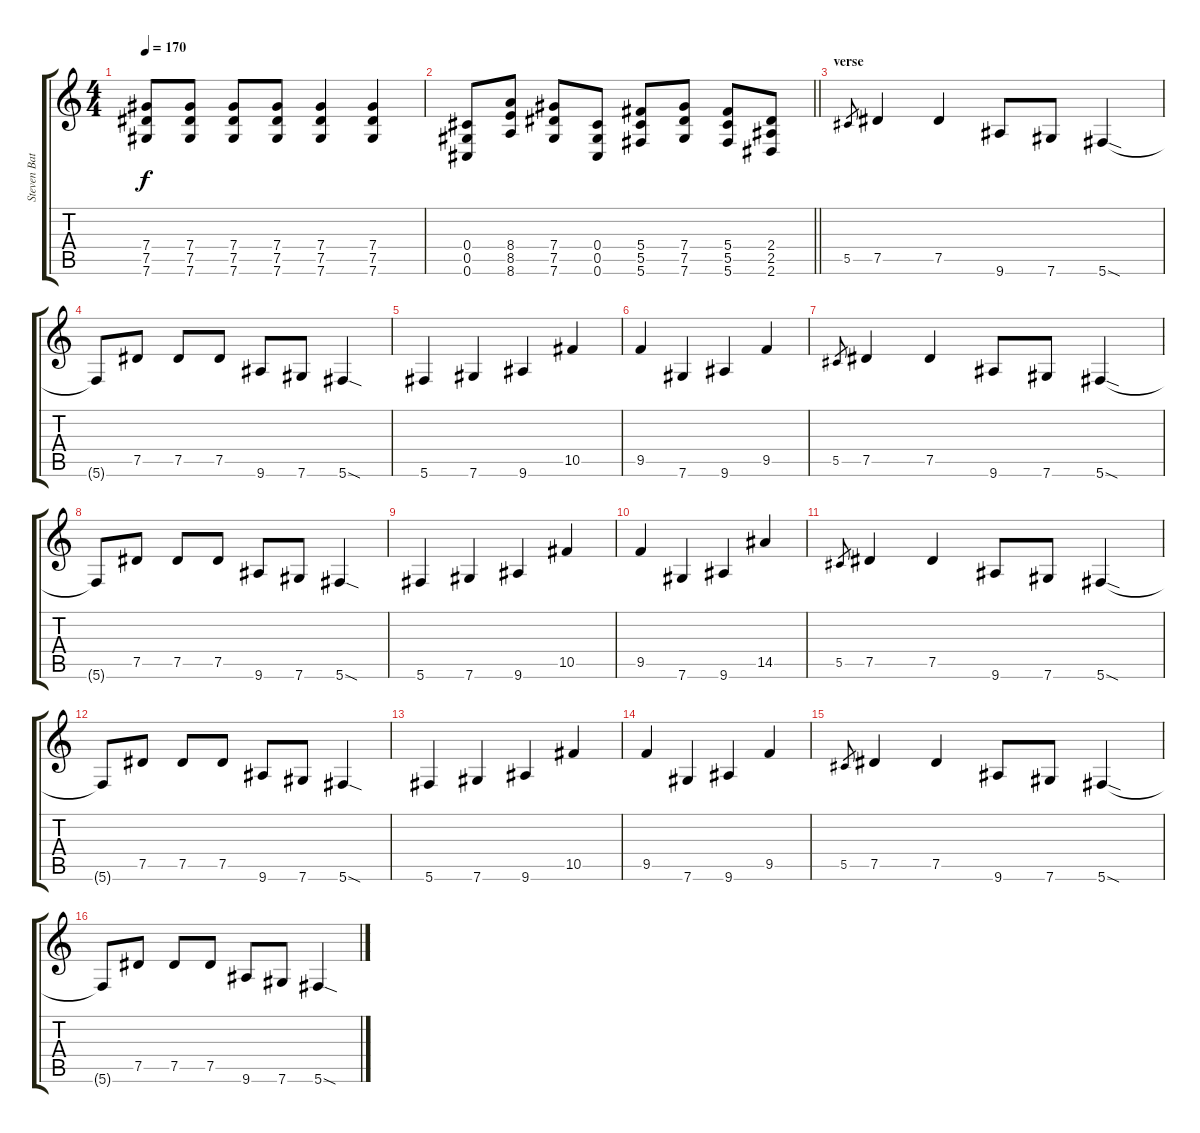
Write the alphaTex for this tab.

\track ("Steven Battelle (Rythm)" "Steven Bat") {instrument distortionguitar}
\staff {score tabs}
\tuning (Eb4 Bb3 Gb3 Db3 Ab2 Db2) {hide}
\ts (4 4)
\tempo 170
\clef g2
\ks c
(7.4 7.5 7.6).8{dy f} (7.4 7.5 7.6).8 (7.4 7.5 7.6).8 (7.4 7.5 7.6).8 (7.4 7.5 7.6).4 (7.4 7.5 7.6).4 |
\barLineRight lightlight
(0.4 0.5 0.6).8 (8.4 8.5 8.6).8 (7.4 7.5 7.6).8 (0.4 0.5 0.6).8 (5.4 5.5 5.6).8 (7.4 7.5 7.6).8 (5.4 5.5 5.6).8 (2.4 2.5 2.6).8 |
\section ("" "verse")
5.5.8{gr} 7.5.4 7.5.4 9.6.8 7.6.8 5.6{sod}.4 |
5.6{t}.8 7.5.8 7.5.8 7.5.8 9.6.8 7.6.8 5.6{sod}.4 |
5.6.4 7.6.4 9.6.4 10.5.4 |
9.5.4 7.6.4 9.6.4 9.5.4 |
5.5.8{gr} 7.5.4 7.5.4 9.6.8 7.6.8 5.6{sod}.4 |
5.6{t}.8 7.5.8 7.5.8 7.5.8 9.6.8 7.6.8 5.6{sod}.4 |
5.6.4 7.6.4 9.6.4 10.5.4 |
9.5.4 7.6.4 9.6.4 14.5.4 |
5.5.8{gr} 7.5.4 7.5.4 9.6.8 7.6.8 5.6{sod}.4 |
5.6{t}.8 7.5.8 7.5.8 7.5.8 9.6.8 7.6.8 5.6{sod}.4 |
5.6.4 7.6.4 9.6.4 10.5.4 |
9.5.4 7.6.4 9.6.4 9.5.4 |
5.5.8{gr} 7.5.4 7.5.4 9.6.8 7.6.8 5.6{sod}.4 |
5.6{t}.8 7.5.8 7.5.8 7.5.8 9.6.8 7.6.8 5.6{sod}.4
